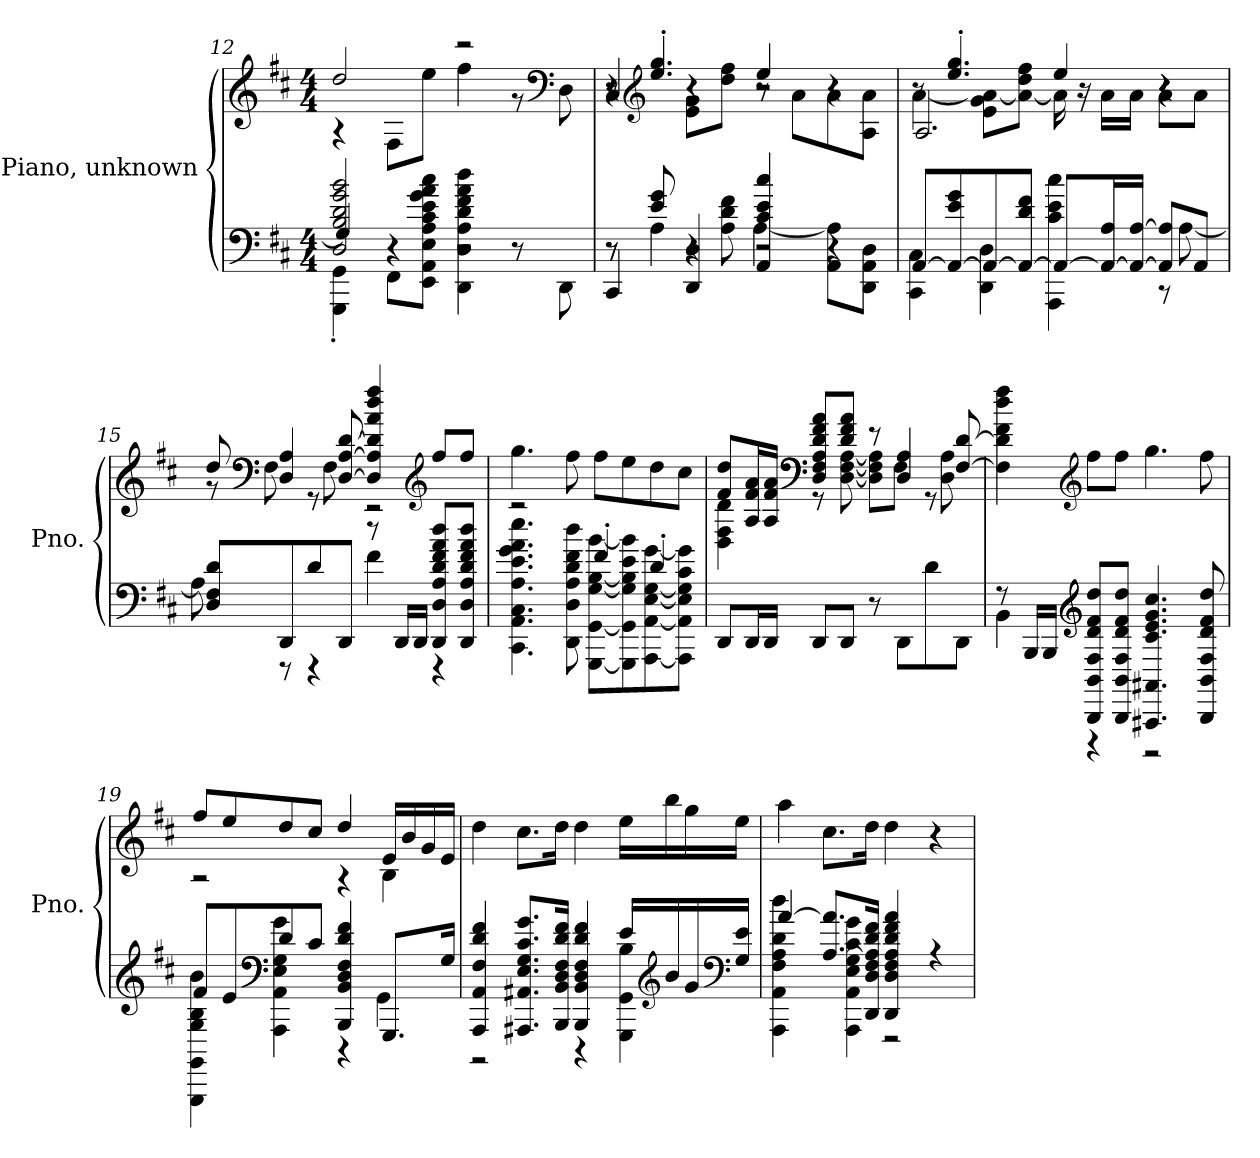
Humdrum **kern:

**kern	**kern
*part1	*part1
*staff2	*staff1
*I"Piano, unknown	*
*I'Pno.	*
*clefF4	*clefG2
*k[f#c#]	*k[f#c#]
*M4/4	*M4/4
=12	=12
*^	*^
*	*^	*	*
2D/ 2B/ 2d/ 2g/ 2b/	4GGG\' 4GG\'	4G/]	2dd/	4r
.	8FF#\L	4r	.	8F#\L
.	8EE\ 8AA\ 8E\ 8A\ 8c#\ 8e\ 8g\ 8a\ 8cc#\J	.	.	8ee\J
2r	4DD\ 4D\ 4A\ 4d\ 4f#\ 4a\ 4dd\	2r	2r	4ff#\
.	8r	.	.	8r
*	*	*	*clefF4	*
.	8DD\	.	.	8D\
=13	=13	=13	=13	=13
*	*	*	*	*^
8r	8r	4CC#/	8r	4r	4C#/
*	*	*	*clefG2	*	*
8e/ 8g/	4A\	.	4.ee/' 4.gg/'	.	.
4r	.	4DD/ 4D/	.	8e\ 8g\L	4r
.	8A\ 8d\ 8f#\	.	.	8dd\ 8ff#\J	.
4AA/ 4c#/ 4e/ 4cc#/	[4A\	2r	4ee/	8r	2r
.	.	.	.	8a\L	.
4r	8AA\ 8A\]L	.	4r	8a\	.
.	8DD\ 8AA\ 8D\J	.	.	8A\ 8a\J	.
*	*v	*v	*	*	*
!!LO:PB:g=z	!!	!!
=14	=14	=14	=14	=14
[8AA/L	4CC#\ 4C#\	8r	[4a\	2.A/
8AA/_ 8e/ 8g/	.	4.ee/' 4.gg/'	.	.
8AA/_	4DD\ 4D\	.	8e\ 8g\ 8a\_L	.
8AA/_ 8d/ 8f#/J	.	.	8a\_ 8dd\ 8ff#\J	.
8AA/L_	4AAA\ 4c#\ 4e\ 4cc#\	4ee/	16a\]	.
.	.	.	16r	.
16AA/_ 16A/L	.	.	16a\LL	.
16AA/_ [16A/JJ	.	.	16a\JJ	.
8AA/] 8A/]L	8r	4r	8a\L	4r
8AA/J	[8A\	.	8a\J	.
*	*	*	*v	*v
=15	=15	=15	=15
8D/ 8F#/ 8d/L	8A\]	8dd/	8r
*	*	*clefF4	*
8DD/	8r	4D/ 4A/	8F#\
8d/	4r	.	8r
8DD/J	.	[8D/ [8A/ [8d/	8F#\
8r	4f#\	4D/] 4A/] 4d/] 4a/ 4dd/ 4ff#/	2r
16DD/LL	.	.	.
16DD/JJ	.	.	.
*	*	*clefG2	*
8DD/ 8D/ 8A/ 8d/ 8f#/ 8a/ 8dd/L	4r	8ff#/L	.
8DD/ 8D/ 8A/ 8d/ 8f#/ 8a/ 8dd/J	.	8ff#/J	.
*	*	*v	*v
=16	=16	=16
2r	4.CC#\ 4.AA\ 4.C#\ 4.A\ 4.e\ 4.g\ 4.a\ 4.ee\	4.gg\
.	8DD\ 8D\ 8A\ 8d\ 8f#\ 8dd\	8ff#\
4f#'/	[8GGG\ [8GG\ [8G\ [8B\ [8b\L	8ff#\L
.	8GGG\] 8GG\] 8G\] 8B\] 8e\ 8b\]	8ee\
4d'/	[8AAA\ [8AA\ [8E\ [8G\ [8g\	8dd\
.	8AAA\] 8AA\] 8E\] 8G\] 8c#\ 8g\]J	8cc#\J
*v	*v	*
!!LO:LB:g=z
=17	=17
*	*^
8DD/L	8f#/ 8dd/L	4D\ 4F#\ 4d\
16DD/L	16A/ 16f#/ 16a/L	.
16DD/JJ	16A/ 16f#/ 16a/JJ	.
*	*clefF4	*
8DD/L	8D/ 8F#/ 8A/ 8d/ 8f#/ 8a/L	8r
8DD/J	8d/ 8f#/ 8a/J	[8D\ [8F#\ [8A\
8r	8r	8D\] 8F#\] 8A\]L
8DD\L	4D/ 4A/	8F#\J
8d\	.	8r
8DD\J	[8F#/ [8d/	8D\ 8A\
*	*v	*v
=18	=18
*^	*
8r	4BB\	4F#\] 4d\] 4f#\ 4dd\ 4ff#\
16BBB/LL	.	.
16BBB/JJ	.	.
*clefG2	*	*clefG2
8BBB/ 8BB/ 8F#/ 8d/ 8f#/ 8dd/L	4r	8ff#\L
8BBB/ 8BB/ 8F#/ 8d/ 8f#/ 8dd/J	.	8ff#\J
4.AAA#X/ 4.AA#X/ 4.c#/ 4.e/ 4.g/ 4.cc#/	2r	4.gg\
8BBB/ 8BB/ 8F#/ 8d/ 8f#/ 8dd/	.	8ff#\
=19	=19	=19
*	*	*^
8f#/L	4GGG\ 4GG\ 4G\ 4B\ 4b\	8ff#/L	2r
8e/	.	8ee/	.
*clefF4	*	*	*
8d/	4AAA\ 4AA\ 4E\ 4G\ 4g\	8dd/	.
8c#/J	.	8cc#/J	.
4BBB/ 4BB/ 4D/ 4F#/ 4d/ 4f#/	4r	4dd/	4r
8.GGG/L	4GG\	16e/LL	4B\
.	.	16b/	.
.	.	16g/	.
16G/Jk	.	16e/JJ	.
*	*	*v	*v
!!LO:LB:g=z
=20	=20	=20
4AAA/ 4AA/ 4F#/ 4d/ 4f#/	2r	4dd\
8.AAA#X/ 8.AA#X/ 8.E/ 8.G/ 8.c#/ 8.g/L	.	8.cc#\L
16BBB/ 16BB/ 16D/ 16F#/ 16d/ 16f#/Jk	.	16dd\Jk
4BBB/ 4BB/ 4D/ 4F#/ 4d/ 4f#/	4r	4dd\
16e/LL	4GGG\ 4GG\ 4B\	16ee\LL
*clefG2	*	*
16b/	.	16bb\
16g/	.	16gg\
*clefF4	*	*
16G/ 16e/JJ	.	16ee\JJ
=21	=21	=21
[4a/	4AAA\ 4AA\ 4F#\ 4A\ 4d\ 4dd\	4aa\
[8.A/ 8.a/]L	4AAA\ 4AA\ 4E\ 4G\ 4c#\ 4g\	8.cc#\L
16DD/ 16D/ 16F#/ 16A/] 16d/ 16f#/Jk	.	16dd\Jk
4DD/ 4D/ 4F#/ 4A/ 4d/ 4f#/ 4a/	2r	4dd\
4r	.	4r
*v	*v	*
=	=
*-	*-
